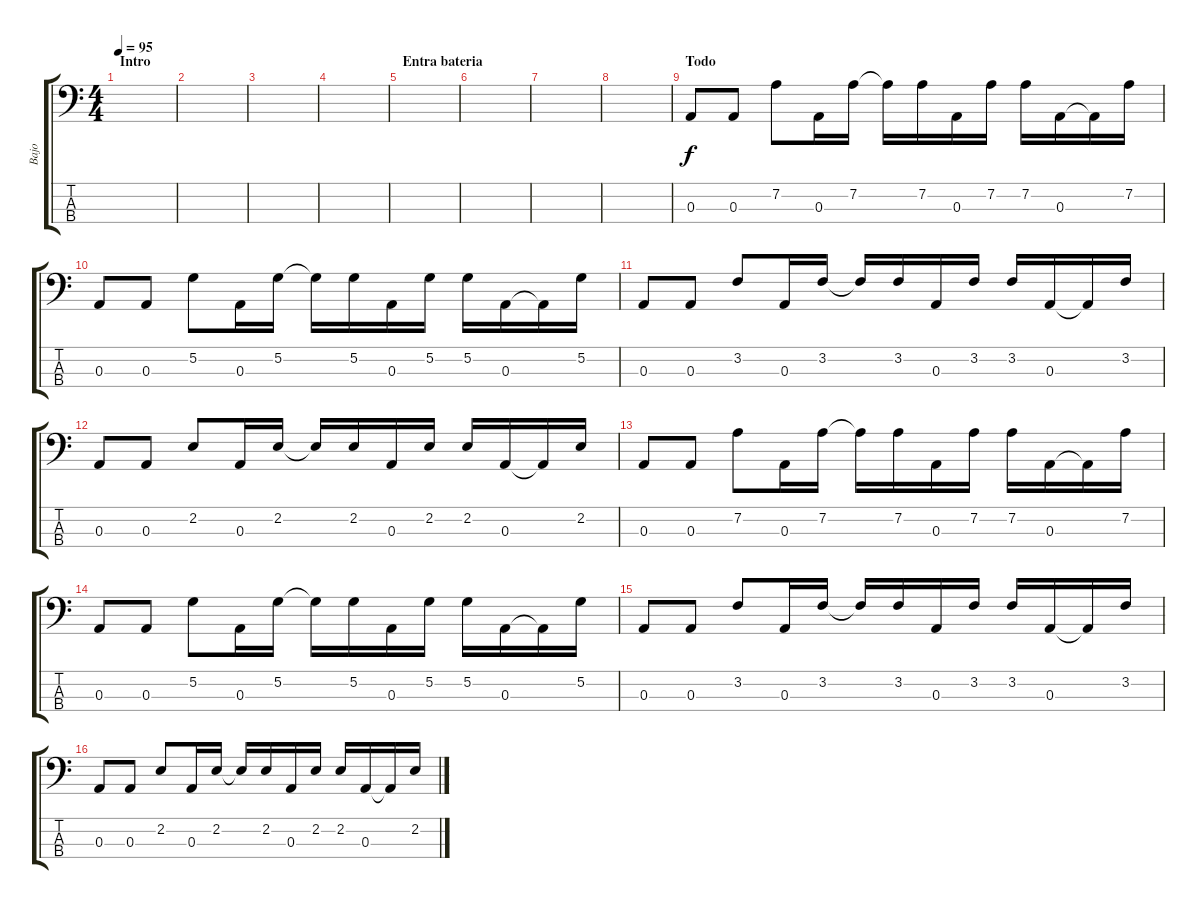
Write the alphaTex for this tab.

\track ("Bajo" "Bajo") {instrument fretlessbass}
\staff {score tabs}
\tuning (G2 D2 A1 E1) {hide}
\ts (4 4)
\section ("" "Intro")
\tempo 95
\clef f4
\ks c
|
|
|
|
\section ("" "Entra bateria")
|
|
|
|
\section ("" "Todo")
0.3.8 0.3.8 7.2.8 0.3.16 7.2.16 7.2{t}.16 7.2.16 0.3.16 7.2.16 7.2.16 0.3.16 0.3{t}.16 7.2.16 |
0.3.8 0.3.8 5.2.8 0.3.16 5.2.16 5.2{t}.16 5.2.16 0.3.16 5.2.16 5.2.16 0.3.16 0.3{t}.16 5.2.16 |
0.3.8 0.3.8 3.2.8 0.3.16 3.2.16 3.2{t}.16 3.2.16 0.3.16 3.2.16 3.2.16 0.3.16 0.3{t}.16 3.2.16 |
0.3.8 0.3.8 2.2.8 0.3.16 2.2.16 2.2{t}.16 2.2.16 0.3.16 2.2.16 2.2.16 0.3.16 0.3{t}.16 2.2.16 |
0.3.8 0.3.8 7.2.8 0.3.16 7.2.16 7.2{t}.16 7.2.16 0.3.16 7.2.16 7.2.16 0.3.16 0.3{t}.16 7.2.16 |
0.3.8 0.3.8 5.2.8 0.3.16 5.2.16 5.2{t}.16 5.2.16 0.3.16 5.2.16 5.2.16 0.3.16 0.3{t}.16 5.2.16 |
0.3.8 0.3.8 3.2.8 0.3.16 3.2.16 3.2{t}.16 3.2.16 0.3.16 3.2.16 3.2.16 0.3.16 0.3{t}.16 3.2.16 |
0.3.8 0.3.8 2.2.8 0.3.16 2.2.16 2.2{t}.16 2.2.16 0.3.16 2.2.16 2.2.16 0.3.16 0.3{t}.16 2.2.16
